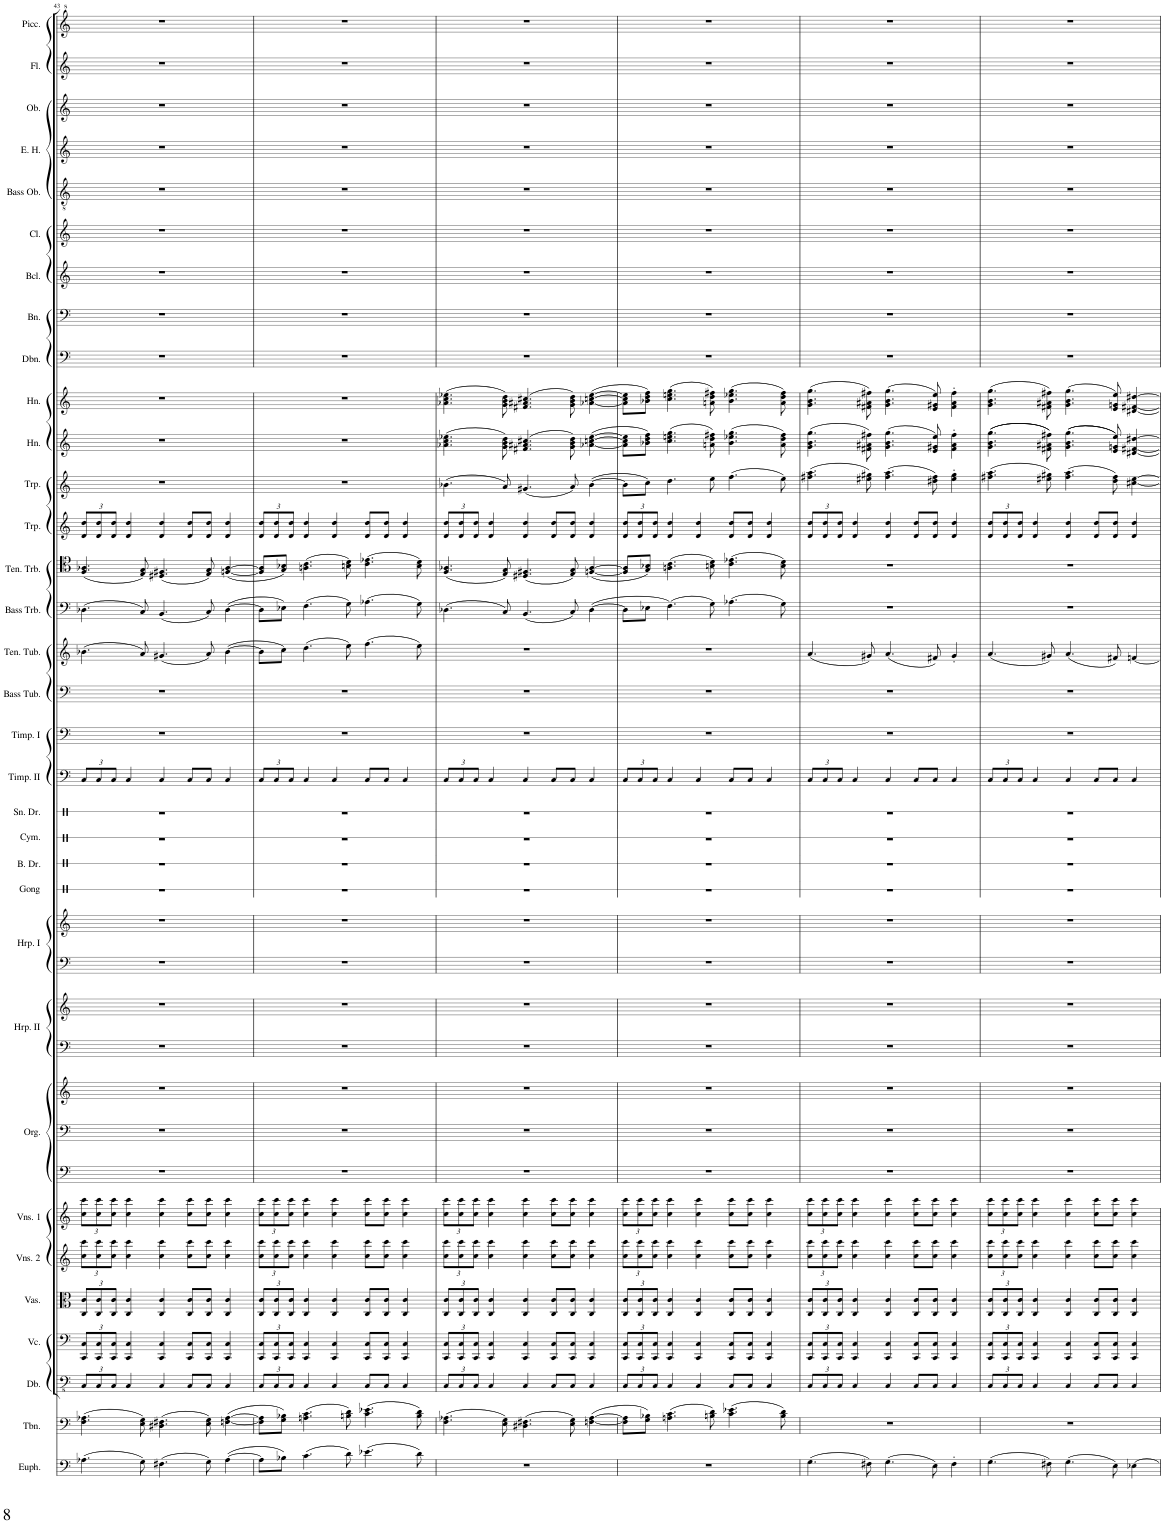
**kern	**kern	**kern	**kern	**kern	**kern	**kern	**kern	**kern	**kern	**kern	**kern	**kern	**kern	**kern	**kern	**kern	**kern	**kern	**kern	**kern	**kern	**kern	**kern	**kern	**kern	**kern	**kern	**kern	**kern	**kern	**kern	**kern	**kern	**kern	**kern	**kern
*part33	*part32	*part31	*part30	*part29	*part28	*part27	*part26	*part26	*part26	*part25	*part25	*part24	*part24	*part23	*part22	*part21	*part20	*part19	*part18	*part17	*part16	*part15	*part14	*part13	*part12	*part11	*part10	*part9	*part8	*part7	*part6	*part5	*part4	*part3	*part2	*part1
*staff37	*staff36	*staff35	*staff34	*staff33	*staff32	*staff31	*staff30	*staff29	*staff28	*staff27	*staff26	*staff25	*staff24	*staff23	*staff22	*staff21	*staff20	*staff19	*staff18	*staff17	*staff16	*staff15	*staff14	*staff13	*staff12	*staff11	*staff10	*staff9	*staff8	*staff7	*staff6	*staff5	*staff4	*staff3	*staff2	*staff1
*I"Euphonium	*I"Trombone	*I"Doublebasses	*I"Violoncello	*I"Viola	*I"2nd Violin	*I"1st Violin	*I"Organ	*	*	*I"Harp II	*	*I"Harp I	*	*I"Gong	*I"Bass Drum	*I"Cymbal	*I"Snare Drum	*I"Timpani II	*I"Timpani I	*I"Bass Tuba	*I"Tenor Tuba	*I"Bass Trombone	*I"2 Tenor Trombones	*I"III IV	*I"I II	*I"IV V VI	*I"I II III	*I"Double Bassoon	*I"3 Bassoon	*I"Bass Clarinet	*I"3 Clarinets in Bb	*I"Bass Oboe	*I"English Horn	*I"2 Oboe	*I"2 Flutes	*I"2 Piccolos
*I'Euph.	*I'Tbn.	*I'Db.	*I'Vc.	*	*	*	*I'Org.	*	*	*I'Hrp. II	*	*I'Hrp. I	*	*I'Gong	*I'B. Dr.	*I'Cym.	*I'Sn. Dr.	*I'Timp. II	*I'Timp. I	*I'Bass Tub.	*I'Ten. Tub.	*I'Bass Trb.	*I'Ten. Trb.	*	*	*	*	*I'Dbn.	*I'Bn.	*I'Bcl.	*I'Cl.	*I'Bass Ob.	*I'E. H.	*I'Ob.	*I'Fl.	*I'Picc.
!!LO:PB:g=z
*clefF4	*clefF4	*clefFv4	*clefF4	*clefC3	*clefG2	*clefG2	*clefF4	*clefF4	*clefG2	*clefF4	*clefG2	*clefF4	*clefG2	*clefX	*clefX	*clefX	*clefX	*clefF4	*clefF4	*clefF4	*clefG2	*clefF4	*clefC4	*clefG2	*clefG2	*clefG2	*clefG2	*clefF4	*clefF4	*clefG2	*clefG2	*clefGv2	*clefG2	*clefG2	*clefG2	*clefG^2
*	*	*Trd7c12	*	*	*	*	*	*	*	*	*	*	*	*	*	*	*	*	*	*	*Trd8c14	*	*	*Trd1c2	*Trd1c2	*Trd4c7	*Trd4c7	*Trd7c12	*	*Trd8c14	*Trd1c2	*	*Trd4c7	*	*	*Trd-7c-12
*k[]	*k[]	*k[]	*k[]	*k[]	*k[]	*k[]	*k[]	*k[]	*k[]	*k[]	*k[]	*k[]	*k[]	*k[]	*k[]	*k[]	*k[]	*k[]	*k[]	*k[]	*k[]	*k[]	*k[]	*k[]	*k[]	*k[]	*k[]	*k[]	*k[]	*k[]	*k[]	*k[]	*k[]	*k[]	*k[]	*k[]
*M5/4	*M5/4	*M5/4	*M5/4	*M5/4	*M5/4	*M5/4	*M5/4	*M5/4	*M5/4	*M5/4	*M5/4	*M5/4	*M5/4	*M5/4	*M5/4	*M5/4	*M5/4	*M5/4	*M5/4	*M5/4	*M5/4	*M5/4	*M5/4	*M5/4	*M5/4	*M5/4	*M5/4	*M5/4	*M5/4	*M5/4	*M5/4	*M5/4	*M5/4	*M5/4	*M5/4	*M5/4
*	*	*Xbrackettup	*Xbrackettup	*Xbrackettup	*Xbrackettup	*Xbrackettup	*	*	*	*	*	*	*	*	*	*	*	*Xbrackettup	*	*	*	*	*	*Xbrackettup	*	*	*	*	*	*	*	*	*	*	*	*
=43	=43	=43	=43	=43	=43	=43	=43	=43	=43	=43	=43	=43	=43	=43	=43	=43	=43	=43	=43	=43	=43	=43	=43	=43	=43	=43	=43	=43	=43	=43	=43	=43	=43	=43	=43	=43
(4.A-X\	(4.F\ 4.A-X\	12CC/L	12CC/ 12C/L	12C/ 12c/L	12cc\ 12ccc\L	12cc\ 12ccc\L	4%5r	4%5r	4%5r	4%5r	4%5r	4%5r	4%5r	4%5r	4%5r	4%5r	4%5r	12C/L	4%5r	4%5r	(4.b-X\	(4.D-X\	(4.F/ 4.A-X/	12d/ 12dd/L	4%5r	4%5r	4%5r	4%5r	4%5r	4%5r	4%5r	4%5r	4%5r	4%5r	4%5r	4%5r
.	.	12CC/	12CC/ 12C/	12C/ 12c/	12cc\ 12ccc\	12cc\ 12ccc\	.	.	.	.	.	.	.	.	.	.	.	12C/	.	.	.	.	.	12d/ 12dd/	.	.	.	.	.	.	.	.	.	.	.	.
.	.	12CC/J	12CC/ 12C/J	12C/ 12c/J	12cc\ 12ccc\J	12cc\ 12ccc\J	.	.	.	.	.	.	.	.	.	.	.	12C/J	.	.	.	.	.	12d/ 12dd/J	.	.	.	.	.	.	.	.	.	.	.	.
.	.	4CC/	4CC/ 4C/	4C/ 4c/	4cc\ 4ccc\	4cc\ 4ccc\	.	.	.	.	.	.	.	.	.	.	.	4C/	.	.	.	.	.	4d/ 4dd/	.	.	.	.	.	.	.	.	.	.	.	.
8G\)	8E\ 8G\)	.	.	.	.	.	.	.	.	.	.	.	.	.	.	.	.	.	.	.	8a/)	8C/)	8E/ 8G/)	.	.	.	.	.	.	.	.	.	.	.	.	.
(4.F#X\	(4.D#X\ 4.F#X\	4CC/	4CC/ 4C/	4C/ 4c/	4cc\ 4ccc\	4cc\ 4ccc\	.	.	.	.	.	.	.	.	.	.	.	4C/	.	.	(4.g#X/	(4.BB/	(4.D#X/ 4.F#X/	4d/ 4dd/	.	.	.	.	.	.	.	.	.	.	.	.
.	.	8CC/L	8CC/ 8C/L	8C/ 8c/L	8cc\ 8ccc\L	8cc\ 8ccc\L	.	.	.	.	.	.	.	.	.	.	.	8C/L	.	.	.	.	.	8d/ 8dd/L	.	.	.	.	.	.	.	.	.	.	.	.
8G\)	8E\ 8G\)	8CC/J	8CC/ 8C/J	8C/ 8c/J	8cc\ 8ccc\J	8cc\ 8ccc\J	.	.	.	.	.	.	.	.	.	.	.	8C/J	.	.	8a/)	8C/)	8E/ 8G/)	8d/ 8dd/J	.	.	.	.	.	.	.	.	.	.	.	.
([4A-\	([4Fn\ [4A-\	4CC/	4CC/ 4C/	4C/ 4c/	4cc\ 4ccc\	4cc\ 4ccc\	.	.	.	.	.	.	.	.	.	.	.	4C/	.	.	([4b-\	([4D-\	([4Fn/ [4A-/	4d/ 4dd/	.	.	.	.	.	.	.	.	.	.	.	.
=44	=44	=44	=44	=44	=44	=44	=44	=44	=44	=44	=44	=44	=44	=44	=44	=44	=44	=44	=44	=44	=44	=44	=44	=44	=44	=44	=44	=44	=44	=44	=44	=44	=44	=44	=44	=44
8A-\L]	8F\] 8A-\]L	12CC/L	12CC/ 12C/L	12C/ 12c/L	12cc\ 12ccc\L	12cc\ 12ccc\L	4%5r	4%5r	4%5r	4%5r	4%5r	4%5r	4%5r	4%5r	4%5r	4%5r	4%5r	12C/L	4%5r	4%5r	8b-\L]	8D-\L]	8F/] 8A-/]L	12d/ 12dd/L	4%5r	4%5r	4%5r	4%5r	4%5r	4%5r	4%5r	4%5r	4%5r	4%5r	4%5r	4%5r
.	.	12CC/	12CC/ 12C/	12C/ 12c/	12cc\ 12ccc\	12cc\ 12ccc\	.	.	.	.	.	.	.	.	.	.	.	12C/	.	.	.	.	.	12d/ 12dd/	.	.	.	.	.	.	.	.	.	.	.	.
8B-X\J)	8G\ 8B-X\J)	.	.	.	.	.	.	.	.	.	.	.	.	.	.	.	.	.	.	.	8cc\J)	8E-X\J)	8G/ 8B-X/J)	.	.	.	.	.	.	.	.	.	.	.	.	.
.	.	12CC/J	12CC/ 12C/J	12C/ 12c/J	12cc\ 12ccc\J	12cc\ 12ccc\J	.	.	.	.	.	.	.	.	.	.	.	12C/J	.	.	.	.	.	12d/ 12dd/J	.	.	.	.	.	.	.	.	.	.	.	.
(4.c\	(4.An\ 4.c\	4CC/	4CC/ 4C/	4C/ 4c/	4cc\ 4ccc\	4cc\ 4ccc\	.	.	.	.	.	.	.	.	.	.	.	4C/	.	.	(4.dd\	(4.F\	(4.An\ 4.c\	4d/ 4dd/	.	.	.	.	.	.	.	.	.	.	.	.
.	.	4CC/	4CC/ 4C/	4C/ 4c/	4cc\ 4ccc\	4cc\ 4ccc\	.	.	.	.	.	.	.	.	.	.	.	4C/	.	.	.	.	.	4d/ 4dd/	.	.	.	.	.	.	.	.	.	.	.	.
8d\)	8Bn\ 8d\)	.	.	.	.	.	.	.	.	.	.	.	.	.	.	.	.	.	.	.	8ee\)	8G\)	8Bn\ 8d\)	.	.	.	.	.	.	.	.	.	.	.	.	.
(4.e-X\	(4.c\ 4.e-X\	8CC/L	8CC/ 8C/L	8C/ 8c/L	8cc\ 8ccc\L	8cc\ 8ccc\L	.	.	.	.	.	.	.	.	.	.	.	8C/L	.	.	(4.ff\	(4.A-X\	(4.c\ 4.e-X\	8d/ 8dd/L	.	.	.	.	.	.	.	.	.	.	.	.
.	.	8CC/J	8CC/ 8C/J	8C/ 8c/J	8cc\ 8ccc\J	8cc\ 8ccc\J	.	.	.	.	.	.	.	.	.	.	.	8C/J	.	.	.	.	.	8d/ 8dd/J	.	.	.	.	.	.	.	.	.	.	.	.
.	.	4CC/	4CC/ 4C/	4C/ 4c/	4cc\ 4ccc\	4cc\ 4ccc\	.	.	.	.	.	.	.	.	.	.	.	4C/	.	.	.	.	.	4d/ 4dd/	.	.	.	.	.	.	.	.	.	.	.	.
8d\)	8B\ 8d\)	.	.	.	.	.	.	.	.	.	.	.	.	.	.	.	.	.	.	.	8ee\)	8G\)	8B\ 8d\)	.	.	.	.	.	.	.	.	.	.	.	.	.
=45	=45	=45	=45	=45	=45	=45	=45	=45	=45	=45	=45	=45	=45	=45	=45	=45	=45	=45	=45	=45	=45	=45	=45	=45	=45	=45	=45	=45	=45	=45	=45	=45	=45	=45	=45	=45
4%5r	(4.F\ 4.A-X\	12CC/L	12CC/ 12C/L	12C/ 12c/L	12cc\ 12ccc\L	12cc\ 12ccc\L	4%5r	4%5r	4%5r	4%5r	4%5r	4%5r	4%5r	4%5r	4%5r	4%5r	4%5r	12C/L	4%5r	4%5r	4%5r	(4.D-X\	(4.F/ 4.A-X/	12d/ 12dd/L	(4.b-X\	(4.a-X\ 4.cc\ 4.ee-X\	(4.a-X\ 4.cc\ 4.ee-X\	4%5r	4%5r	4%5r	4%5r	4%5r	4%5r	4%5r	4%5r	4%5r
.	.	12CC/	12CC/ 12C/	12C/ 12c/	12cc\ 12ccc\	12cc\ 12ccc\	.	.	.	.	.	.	.	.	.	.	.	12C/	.	.	.	.	.	12d/ 12dd/	.	.	.	.	.	.	.	.	.	.	.	.
.	.	12CC/J	12CC/ 12C/J	12C/ 12c/J	12cc\ 12ccc\J	12cc\ 12ccc\J	.	.	.	.	.	.	.	.	.	.	.	12C/J	.	.	.	.	.	12d/ 12dd/J	.	.	.	.	.	.	.	.	.	.	.	.
.	.	4CC/	4CC/ 4C/	4C/ 4c/	4cc\ 4ccc\	4cc\ 4ccc\	.	.	.	.	.	.	.	.	.	.	.	4C/	.	.	.	.	.	4d/ 4dd/	.	.	.	.	.	.	.	.	.	.	.	.
.	8E\ 8G\)	.	.	.	.	.	.	.	.	.	.	.	.	.	.	.	.	.	.	.	.	8C/)	8E/ 8G/)	.	8a/)	8g\ 8b\ 8dd\)	8g\ 8b\ 8dd\)	.	.	.	.	.	.	.	.	.
.	(4.D#X\ 4.F#X\	4CC/	4CC/ 4C/	4C/ 4c/	4cc\ 4ccc\	4cc\ 4ccc\	.	.	.	.	.	.	.	.	.	.	.	4C/	.	.	.	(4.BB/	(4.D#X/ 4.F#X/	4d/ 4dd/	(4.g#X/	(4.f#X/ 4.a#X/ 4.cc#X/	(4.f#X/ 4.a#X/ 4.cc#X/	.	.	.	.	.	.	.	.	.
.	.	8CC/L	8CC/ 8C/L	8C/ 8c/L	8cc\ 8ccc\L	8cc\ 8ccc\L	.	.	.	.	.	.	.	.	.	.	.	8C/L	.	.	.	.	.	8d/ 8dd/L	.	.	.	.	.	.	.	.	.	.	.	.
.	8E\ 8G\)	8CC/J	8CC/ 8C/J	8C/ 8c/J	8cc\ 8ccc\J	8cc\ 8ccc\J	.	.	.	.	.	.	.	.	.	.	.	8C/J	.	.	.	8C/)	8E/ 8G/)	8d/ 8dd/J	8a/)	8g\ 8b\ 8dd\)	8g\ 8b\ 8dd\)	.	.	.	.	.	.	.	.	.
.	([4Fn\ [4A-\	4CC/	4CC/ 4C/	4C/ 4c/	4cc\ 4ccc\	4cc\ 4ccc\	.	.	.	.	.	.	.	.	.	.	.	4C/	.	.	.	([4D-\	([4Fn/ [4A-/	4d/ 4dd/	([4b-\	([4a-X\ [4ccn\ [4ee-\	([4a-X\ [4ccn\ [4ee-\	.	.	.	.	.	.	.	.	.
=46	=46	=46	=46	=46	=46	=46	=46	=46	=46	=46	=46	=46	=46	=46	=46	=46	=46	=46	=46	=46	=46	=46	=46	=46	=46	=46	=46	=46	=46	=46	=46	=46	=46	=46	=46	=46
4%5r	8F\] 8A-\]L	12CC/L	12CC/ 12C/L	12C/ 12c/L	12cc\ 12ccc\L	12cc\ 12ccc\L	4%5r	4%5r	4%5r	4%5r	4%5r	4%5r	4%5r	4%5r	4%5r	4%5r	4%5r	12C/L	4%5r	4%5r	4%5r	8D-\L]	8F/] 8A-/]L	12d/ 12dd/L	8b-\L]	8a-\] 8cc\] 8ee-\]L	8a-\] 8cc\] 8ee-\]L	4%5r	4%5r	4%5r	4%5r	4%5r	4%5r	4%5r	4%5r	4%5r
.	.	12CC/	12CC/ 12C/	12C/ 12c/	12cc\ 12ccc\	12cc\ 12ccc\	.	.	.	.	.	.	.	.	.	.	.	12C/	.	.	.	.	.	12d/ 12dd/	.	.	.	.	.	.	.	.	.	.	.	.
.	8G\ 8B-X\J)	.	.	.	.	.	.	.	.	.	.	.	.	.	.	.	.	.	.	.	.	8E-X\J	8G/ 8B-X/J)	.	8cc\J)	8b-X\ 8dd\ 8ff\J)	8b-X\ 8dd\ 8ff\J)	.	.	.	.	.	.	.	.	.
.	.	12CC/J	12CC/ 12C/J	12C/ 12c/J	12cc\ 12ccc\J	12cc\ 12ccc\J	.	.	.	.	.	.	.	.	.	.	.	12C/J	.	.	.	.	.	12d/ 12dd/J	.	.	.	.	.	.	.	.	.	.	.	.
.	(4.An\ 4.c\	4CC/	4CC/ 4C/	4C/ 4c/	4cc\ 4ccc\	4cc\ 4ccc\	.	.	.	.	.	.	.	.	.	.	.	4C/	.	.	.	(4.F\)	(4.An\ 4.c\	4d/ 4dd/	4.dd\	(4.cc\ 4.een\ 4.gg\	(4.cc\ 4.een\ 4.gg\	.	.	.	.	.	.	.	.	.
.	.	4CC/	4CC/ 4C/	4C/ 4c/	4cc\ 4ccc\	4cc\ 4ccc\	.	.	.	.	.	.	.	.	.	.	.	4C/	.	.	.	.	.	4d/ 4dd/	.	.	.	.	.	.	.	.	.	.	.	.
.	8Bn\ 8d\)	.	.	.	.	.	.	.	.	.	.	.	.	.	.	.	.	.	.	.	.	8G\)	8Bn\ 8d\)	.	8ee\	8an\ 8dd\ 8ff#X\)	8an\ 8dd\ 8ff#X\)	.	.	.	.	.	.	.	.	.
.	(4.c\ 4.e-X\	8CC/L	8CC/ 8C/L	8C/ 8c/L	8cc\ 8ccc\L	8cc\ 8ccc\L	.	.	.	.	.	.	.	.	.	.	.	8C/L	.	.	.	(4.A-X\	(4.c\ 4.e-X\	8d/ 8dd/L	(4.ff\	(4.b-\ 4.ee-X\ 4.gg\	(4.b-\ 4.ee-X\ 4.gg\	.	.	.	.	.	.	.	.	.
.	.	8CC/J	8CC/ 8C/J	8C/ 8c/J	8cc\ 8ccc\J	8cc\ 8ccc\J	.	.	.	.	.	.	.	.	.	.	.	8C/J	.	.	.	.	.	8d/ 8dd/J	.	.	.	.	.	.	.	.	.	.	.	.
.	.	4CC/	4CC/ 4C/	4C/ 4c/	4cc\ 4ccc\	4cc\ 4ccc\	.	.	.	.	.	.	.	.	.	.	.	4C/	.	.	.	.	.	4d/ 4dd/	.	.	.	.	.	.	.	.	.	.	.	.
.	8B\ 8d\)	.	.	.	.	.	.	.	.	.	.	.	.	.	.	.	.	.	.	.	.	8G\)	8B\ 8d\)	.	8ee\)	8a\ 8dd\ 8ff#\)	8a\ 8dd\ 8ff#\)	.	.	.	.	.	.	.	.	.
=47	=47	=47	=47	=47	=47	=47	=47	=47	=47	=47	=47	=47	=47	=47	=47	=47	=47	=47	=47	=47	=47	=47	=47	=47	=47	=47	=47	=47	=47	=47	=47	=47	=47	=47	=47	=47
(4.G\	4%5r	12CC/L	12CC/ 12C/L	12C/ 12c/L	12cc\ 12ccc\L	12cc\ 12ccc\L	4%5r	4%5r	4%5r	4%5r	4%5r	4%5r	4%5r	4%5r	4%5r	4%5r	4%5r	12C/L	4%5r	4%5r	(4.a/	4%5r	4%5r	12d/ 12dd/L	(4.ff#X\ 4.aa\	(4.g\ 4.b\ 4.gg\	(4.g\ 4.b\ 4.gg\	4%5r	4%5r	4%5r	4%5r	4%5r	4%5r	4%5r	4%5r	4%5r
.	.	12CC/	12CC/ 12C/	12C/ 12c/	12cc\ 12ccc\	12cc\ 12ccc\	.	.	.	.	.	.	.	.	.	.	.	12C/	.	.	.	.	.	12d/ 12dd/	.	.	.	.	.	.	.	.	.	.	.	.
.	.	12CC/J	12CC/ 12C/J	12C/ 12c/J	12cc\ 12ccc\J	12cc\ 12ccc\J	.	.	.	.	.	.	.	.	.	.	.	12C/J	.	.	.	.	.	12d/ 12dd/J	.	.	.	.	.	.	.	.	.	.	.	.
.	.	4CC/	4CC/ 4C/	4C/ 4c/	4cc\ 4ccc\	4cc\ 4ccc\	.	.	.	.	.	.	.	.	.	.	.	4C/	.	.	.	.	.	4d/ 4dd/	.	.	.	.	.	.	.	.	.	.	.	.
8F#X\)	.	.	.	.	.	.	.	.	.	.	.	.	.	.	.	.	.	.	.	.	8g#X/)	.	.	.	8ee#X\ 8gg#X\)	8f#X\ 8a#X\ 8ff#X\)	8f#X\ 8a#X\ 8ff#X\)	.	.	.	.	.	.	.	.	.
(4.G\	.	4CC/	4CC/ 4C/	4C/ 4c/	4cc\ 4ccc\	4cc\ 4ccc\	.	.	.	.	.	.	.	.	.	.	.	4C/	.	.	(4.a/	.	.	4d/ 4dd/	(4.ff#\ 4.aa\	(4.g\ 4.b\ 4.gg\	(4.g\ 4.b\ 4.gg\	.	.	.	.	.	.	.	.	.
.	.	8CC/L	8CC/ 8C/L	8C/ 8c/L	8cc\ 8ccc\L	8cc\ 8ccc\L	.	.	.	.	.	.	.	.	.	.	.	8C/L	.	.	.	.	.	8d/ 8dd/L	.	.	.	.	.	.	.	.	.	.	.	.
8E\)	.	8CC/J	8CC/ 8C/J	8C/ 8c/J	8cc\ 8ccc\J	8cc\ 8ccc\J	.	.	.	.	.	.	.	.	.	.	.	8C/J	.	.	8f#X/)	.	.	8d/ 8dd/J	8dd#X\ 8ff#\)	8e/ 8g#X/ 8ee/)	8e/ 8g#X/ 8ee/)	.	.	.	.	.	.	.	.	.
4F#'\	.	4CC/	4CC/ 4C/	4C/ 4c/	4cc\ 4ccc\	4cc\ 4ccc\	.	.	.	.	.	.	.	.	.	.	.	4C/	.	.	4g#'/	.	.	4d/' 4dd/'	4ee#\' 4gg#\'	4f#\' 4a#\' 4ff#\'	4f#\' 4a#\' 4ff#\'	.	.	.	.	.	.	.	.	.
=48	=48	=48	=48	=48	=48	=48	=48	=48	=48	=48	=48	=48	=48	=48	=48	=48	=48	=48	=48	=48	=48	=48	=48	=48	=48	=48	=48	=48	=48	=48	=48	=48	=48	=48	=48	=48
(4.G\	4%5r	12CC/L	12CC/ 12C/L	12C/ 12c/L	12cc\ 12ccc\L	12cc\ 12ccc\L	4%5r	4%5r	4%5r	4%5r	4%5r	4%5r	4%5r	4%5r	4%5r	4%5r	4%5r	12C/L	4%5r	4%5r	(4.a/	4%5r	4%5r	12d/ 12dd/L	(4.ff#X\ 4.aa\	((4.g\ 4.b\ 4.gg\	(4.g\ 4.b\ 4.gg\	4%5r	4%5r	4%5r	4%5r	4%5r	4%5r	4%5r	4%5r	4%5r
.	.	12CC/	12CC/ 12C/	12C/ 12c/	12cc\ 12ccc\	12cc\ 12ccc\	.	.	.	.	.	.	.	.	.	.	.	12C/	.	.	.	.	.	12d/ 12dd/	.	.	.	.	.	.	.	.	.	.	.	.
.	.	12CC/J	12CC/ 12C/J	12C/ 12c/J	12cc\ 12ccc\J	12cc\ 12ccc\J	.	.	.	.	.	.	.	.	.	.	.	12C/J	.	.	.	.	.	12d/ 12dd/J	.	.	.	.	.	.	.	.	.	.	.	.
.	.	4CC/	4CC/ 4C/	4C/ 4c/	4cc\ 4ccc\	4cc\ 4ccc\	.	.	.	.	.	.	.	.	.	.	.	4C/	.	.	.	.	.	4d/ 4dd/	.	.	.	.	.	.	.	.	.	.	.	.
8F#X\)	.	.	.	.	.	.	.	.	.	.	.	.	.	.	.	.	.	.	.	.	8g#X/)	.	.	.	8ee#X\ 8gg#X\)	8f#X\ 8a#X\ 8ff#X\))	8f#X\ 8a#X\ 8ff#X\)	.	.	.	.	.	.	.	.	.
(4.G\	.	4CC/	4CC/ 4C/	4C/ 4c/	4cc\ 4ccc\	4cc\ 4ccc\	.	.	.	.	.	.	.	.	.	.	.	4C/	.	.	(4.a/	.	.	4d/ 4dd/	(4.ff#\ 4.aa\	((4.g\ 4.b\ 4.gg\	(4.g\ 4.b\ 4.gg\	.	.	.	.	.	.	.	.	.
.	.	8CC/L	8CC/ 8C/L	8C/ 8c/L	8cc\ 8ccc\L	8cc\ 8ccc\L	.	.	.	.	.	.	.	.	.	.	.	8C/L	.	.	.	.	.	8d/ 8dd/L	.	.	.	.	.	.	.	.	.	.	.	.
8E\)	.	8CC/J	8CC/ 8C/J	8C/ 8c/J	8cc\ 8ccc\J	8cc\ 8ccc\J	.	.	.	.	.	.	.	.	.	.	.	8C/J	.	.	8f#X/)	.	.	8d/ 8dd/J	8dd\ 8ff#\)	8e/ 8gn/ 8ee/))	8e/ 8gn/ 8ee/)	.	.	.	.	.	.	.	.	.
[4E-X\	.	4CC/	4CC/ 4C/	4C/ 4c/	4cc\ 4ccc\	4cc\ 4ccc\	.	.	.	.	.	.	.	.	.	.	.	4C/	.	.	[4fn/	.	.	4d/ 4dd/	[4cc#X\ [4ee#\	[4d#X/ [4f#X/ [4dd#X/	[4d#X/ [4f#X/ [4dd#X/	.	.	.	.	.	.	.	.	.
=	=	=	=	=	=	=	=	=	=	=	=	=	=	=	=	=	=	=	=	=	=	=	=	=	=	=	=	=	=	=	=	=	=	=	=	=
*-	*-	*-	*-	*-	*-	*-	*-	*-	*-	*-	*-	*-	*-	*-	*-	*-	*-	*-	*-	*-	*-	*-	*-	*-	*-	*-	*-	*-	*-	*-	*-	*-	*-	*-	*-	*-
